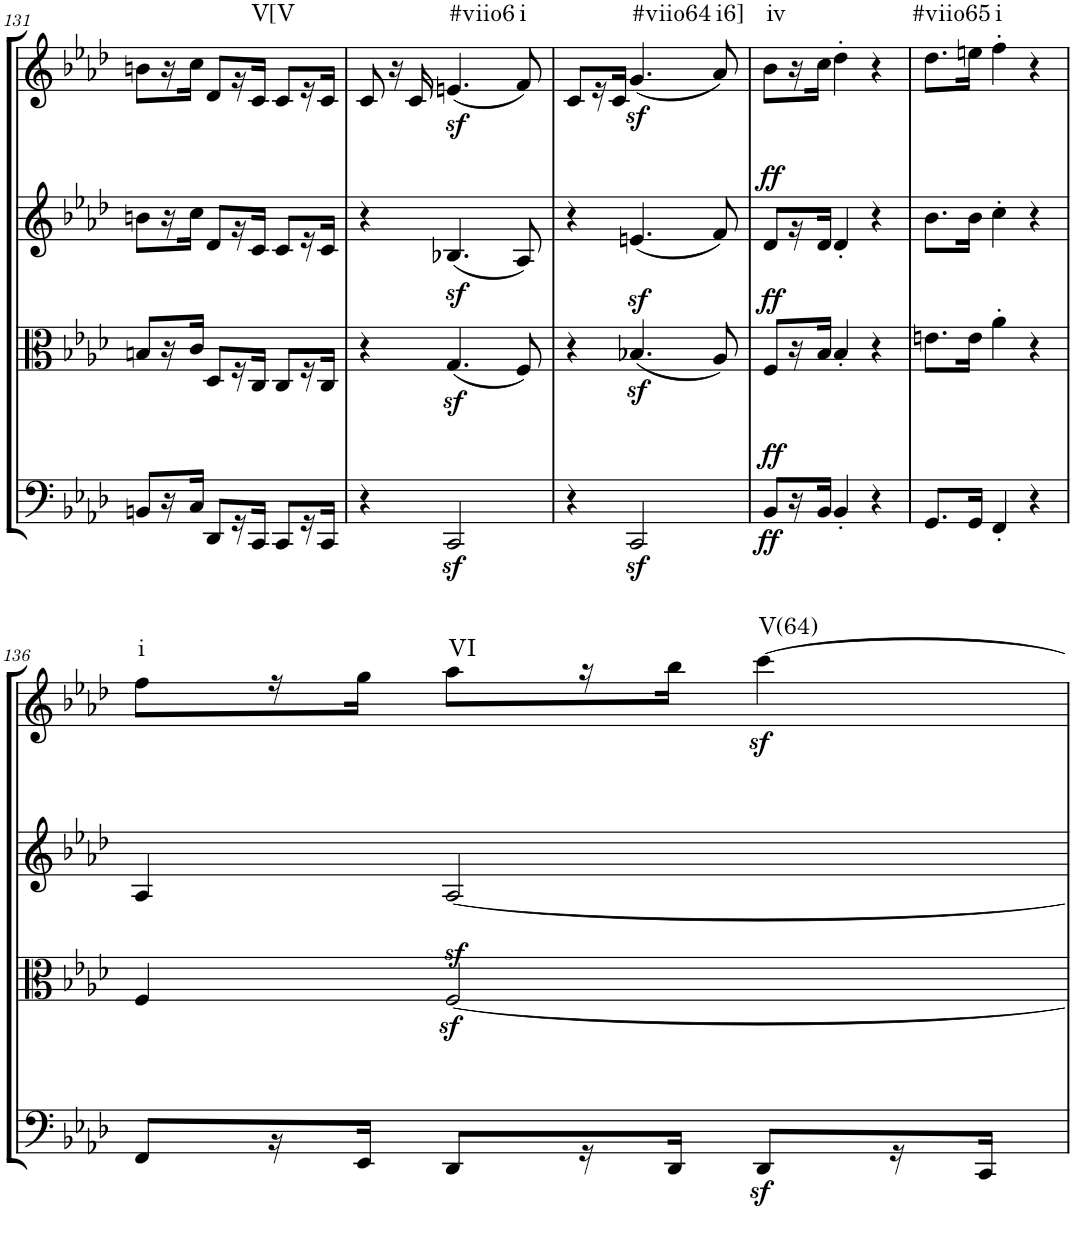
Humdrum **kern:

**kern	**dynam	**kern	**dynam	**kern	**dynam	**kern	**dynam	**harte
*part4	*part4	*part3	*part3	*part2	*part2	*part1	*part1	*part1
*staff4	*staff4	*staff3	*staff3	*staff2	*staff2	*staff1	*staff1	*
*I"Cello	*	*I"Viola	*	*I"2nd Violin	*	*I"1st Violin	*	*
*	*	*I'Vla	*	*I'Vln	*	*I'Vln	*	*
!!LO:PB:g=z
*clefF4	*	*clefC3	*	*clefG2	*	*clefG2	*	*
*k[b-e-a-d-]	*	*k[b-e-a-d-]	*	*k[b-e-a-d-]	*	*k[b-e-a-d-]	*	*
*M3/4	*	*M3/4	*	*M3/4	*	*M3/4	*	*
=131	=131	=131	=131	=131	=131	=131	=131	=131
8BBn/L	.	8Bn/L	.	8bn\L	.	8bn\L	.	.
16r	.	16r	.	16r	.	16r	.	.
16C/JJ	.	16c/JJ	.	16cc\JJ	.	16cc\JJ	.	.
8DD-/L	.	8D-/L	.	8d-/L	.	8d-/L	.	.
16r	.	16r	.	16r	.	16r	.	.
!	!	!	!	!	!	!	!	!LO:H:kt=V[V
16CC/JJ	.	16C/JJ	.	16c/JJ	.	16c/JJ	.	N
8CC/L	.	8C/L	.	8c/L	.	8c/L	.	.
16r	.	16r	.	16r	.	16r	.	.
16CC/JJ	.	16C/JJ	.	16c/JJ	.	16c/JJ	.	.
=132	=132	=132	=132	=132	=132	=132	=132	=132
4r	.	4r	.	4r	.	8c/	.	.
.	.	.	.	.	.	16r	.	.
.	.	.	.	.	.	16c/	.	.
!	!	!	!	!	!	!	!LO:DY:b	!LO:H:kt=#viio6
2CCz</	.	(4.Gz>/	.	(4.B-X/	.	(4.en/	sf	N
!	!	!	!	!	!	!	!	!LO:H:kt=i
.	.	8F/)	.	8A-/)	.	8f/)	.	N
=133	=133	=133	=133	=133	=133	=133	=133	=133
4r	.	4r	.	4r	.	8c/L	.	.
.	.	.	.	.	.	16r	.	.
.	.	.	.	.	.	16c/JJ	.	.
!	!	!	!	!	!	!	!LO:DY:b	!LO:H:kt=#viio64
2CCz</	.	(4.B-Xz>/	.	(4.en/	.	(4.g/	sf	N
!	!	!	!	!	!	!	!	!LO:H:kt=i6]
.	.	8A-/)	.	8f/)	.	8a-/)	.	N
=134	=134	=134	=134	=134	=134	=134	=134	=134
!	!LO:DY:b	!	!	!	!	!	!	!
!	!LO:DY:n=1:a	!	!LO:DY:a	!	!LO:DY:a	!	!	!LO:H:kt=iv
8BB-/L	ff ff	8F/L	ff	8d-/L	ff	8b-\L	.	N
16r	.	16r	.	16r	.	16r	.	.
16BB-/JJ	.	16B-/JJ	.	16d-/JJ	.	16cc\JJ	.	.
4BB-'/	.	4B-'/	.	4d-'/	.	4dd-'\	.	.
4r	.	4r	.	4r	.	4r	.	.
=135	=135	=135	=135	=135	=135	=135	=135	=135
!	!	!	!	!	!	!	!	!LO:H:kt=#viio65
8.GG/L	.	8.en\L	.	8.b-\L	.	8.dd-\L	.	N
16GG/Jk	.	16e\Jk	.	16b-\Jk	.	16een\Jk	.	.
!	!	!	!	!	!	!	!	!LO:H:kt=i
4FF'/	.	4a-'\	.	4cc'\	.	4ff'\	.	N
4r	.	4r	.	4r	.	4r	.	.
!!LO:LB:g=z
=136	=136	=136	=136	=136	=136	=136	=136	=136
!	!	!	!	!	!	!	!	!LO:H:kt=i
8FF/L	.	4F/	.	4A-/	.	8ff\L	.	N
16r	.	.	.	.	.	16r	.	.
16EE-/JJ	.	.	.	.	.	16gg\JJ	.	.
!	!	!	!	!	!	!	!	!LO:H:kt=VI
8DD-/L	.	[2Fz>/	.	[2A-/	.	8aa-\L	.	N
16r	.	.	.	.	.	16r	.	.
16DD-/JJ	.	.	.	.	.	16bb-\JJ	.	.
!	!	!	!	!	!	!	!LO:DY:b	!LO:H:kt=V(64)
8DD-z</L	.	.	.	.	.	[4ccc\	sf	N
16r	.	.	.	.	.	.	.	.
16CC/JJ	.	.	.	.	.	.	.	.
=	=	=	=	=	=	=	=	=
*-	*-	*-	*-	*-	*-	*-	*-	*-
